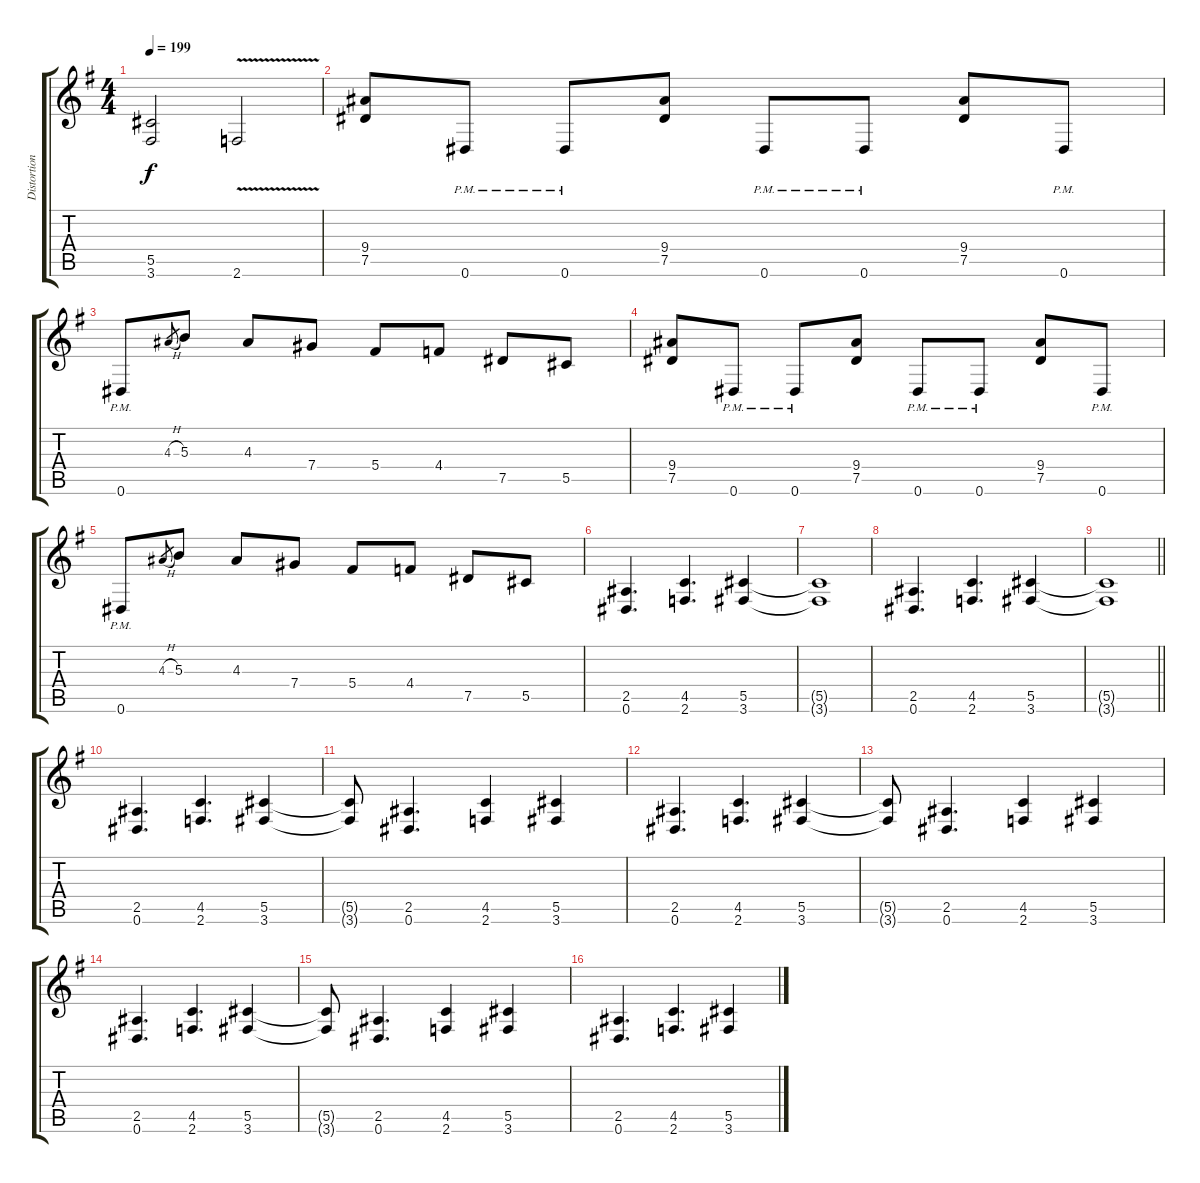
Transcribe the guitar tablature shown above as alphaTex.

\track ("Distortion" "Distortion") {instrument distortionguitar}
\staff {score tabs}
\tuning (Eb4 Bb3 Gb3 Db3 Ab2 Eb2) {hide}
\ts (4 4)
\tempo 199
\clef g2
\ks g
(5.5 3.6).2{dy f} 2.6{v}.2 |
(9.4 7.5).8 0.6{pm}.8 0.6{pm}.8 (9.4 7.5).8 0.6{pm}.8 0.6{pm}.8 (9.4 7.5).8 0.6{pm}.8 |
0.6{pm}.8 4.3{h}.8{gr} 5.3.8 4.3.8 7.4.8 5.4.8 4.4.8 7.5.8 5.5.8 |
(9.4 7.5).8 0.6{pm}.8 0.6{pm}.8 (9.4 7.5).8 0.6{pm}.8 0.6{pm}.8 (9.4 7.5).8 0.6{pm}.8 |
0.6{pm}.8 4.3{h}.8{gr} 5.3.8 4.3.8 7.4.8 5.4.8 4.4.8 7.5.8 5.5.8 |
(2.5 0.6).4{d} (4.5 2.6).4{d} (5.5 3.6).4 |
(5.5{t} 3.6{t}).1 |
(2.5 0.6).4{d} (4.5 2.6).4{d} (5.5 3.6).4 |
\barLineRight lightlight
(5.5{t} 3.6{t}).1 |
\section ("" " ")
(2.5 0.6).4{d} (4.5 2.6).4{d} (5.5 3.6).4 |
(5.5{t} 3.6{t}).8 (2.5 0.6).4{d} (4.5 2.6).4 (5.5 3.6).4 |
(2.5 0.6).4{d} (4.5 2.6).4{d} (5.5 3.6).4 |
(5.5{t} 3.6{t}).8 (2.5 0.6).4{d} (4.5 2.6).4 (5.5 3.6).4 |
(2.5 0.6).4{d} (4.5 2.6).4{d} (5.5 3.6).4 |
(5.5{t} 3.6{t}).8 (2.5 0.6).4{d} (4.5 2.6).4 (5.5 3.6).4 |
(2.5 0.6).4{d} (4.5 2.6).4{d} (5.5 3.6).4
